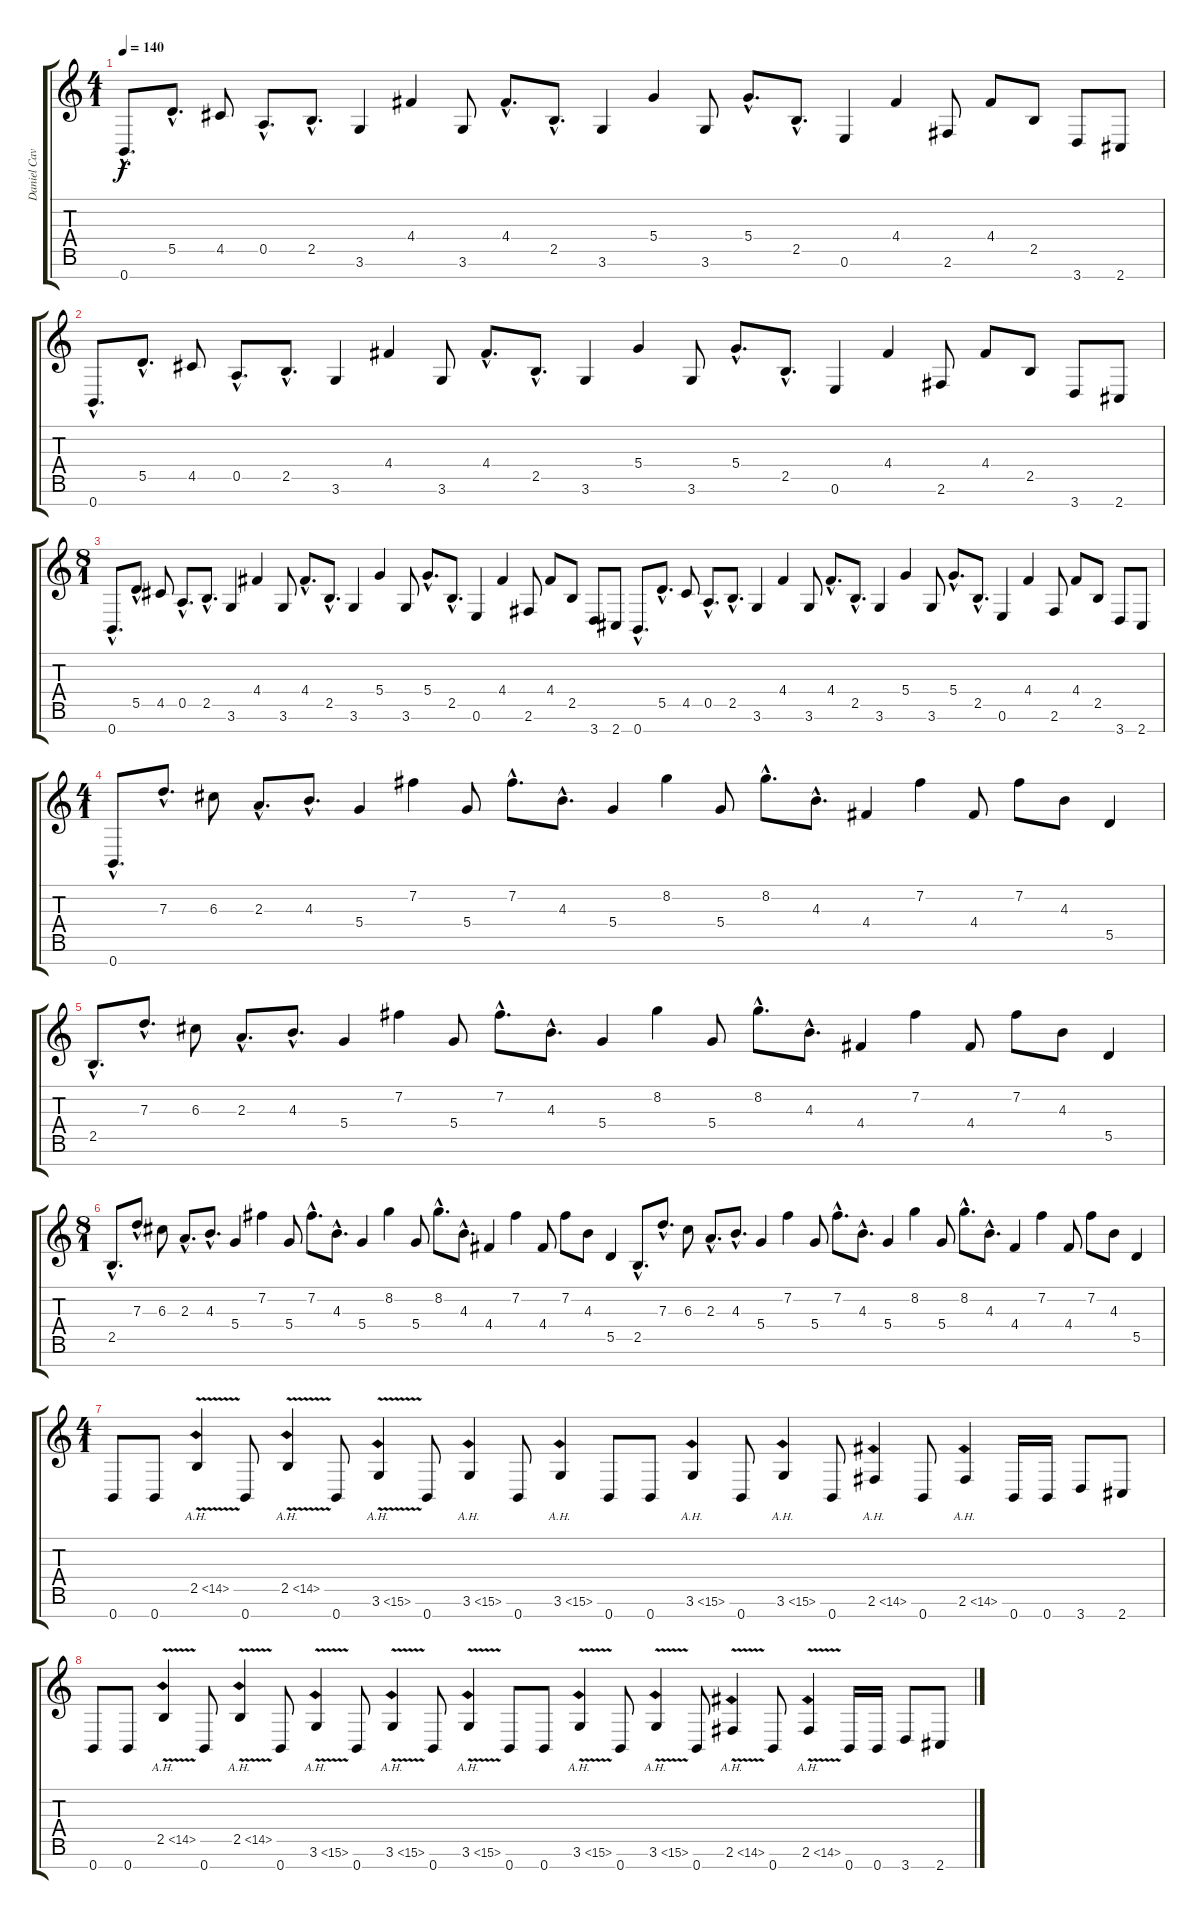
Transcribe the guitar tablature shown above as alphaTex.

\track ("Daniel Cavanagh" "Daniel Cav") {instrument overdrivenguitar}
\staff {score tabs}
\tuning (E4 B3 G3 D3 A2 E2 B1) {hide}
\ts (4 1)
\tempo 140
\clef g2
\ks c
0.7{hac}.8{d dy f instrument electricguitarclean} 5.5{hac}.8{d} 4.5.8{instrument electricguitarclean} 0.5{hac}.8{d} 2.5{hac}.8{d} 3.6.4{instrument electricguitarclean} 4.4.4 3.6.8{instrument electricguitarclean} 4.4{hac}.8{d} 2.5{hac}.8{d} 3.6.4{instrument electricguitarclean} 5.4.4 3.6.8 5.4{hac}.8{d instrument electricguitarclean} 2.5{hac}.8{d} 0.6.4 4.4.4{instrument electricguitarclean} 2.6.8 4.4.8 2.5.8{instrument electricguitarclean} 3.7.8 2.7.8 |
0.7{hac}.8{d instrument electricguitarclean} 5.5{hac}.8{d} 4.5.8{instrument electricguitarclean} 0.5{hac}.8{d} 2.5{hac}.8{d} 3.6.4{instrument electricguitarclean} 4.4.4 3.6.8{instrument electricguitarclean} 4.4{hac}.8{d} 2.5{hac}.8{d} 3.6.4{instrument electricguitarclean} 5.4.4 3.6.8 5.4{hac}.8{d instrument electricguitarclean} 2.5{hac}.8{d} 0.6.4 4.4.4{instrument electricguitarclean} 2.6.8 4.4.8 2.5.8{instrument electricguitarclean} 3.7.8 2.7.8 |
\ts (8 1)
0.7{hac}.8{d instrument electricguitarclean} 5.5{hac}.8{d} 4.5.8{instrument electricguitarclean} 0.5{hac}.8{d} 2.5{hac}.8{d} 3.6.4{instrument electricguitarclean} 4.4.4 3.6.8{instrument electricguitarclean} 4.4{hac}.8{d} 2.5{hac}.8{d} 3.6.4{instrument electricguitarclean} 5.4.4 3.6.8 5.4{hac}.8{d instrument electricguitarclean} 2.5{hac}.8{d} 0.6.4 4.4.4{instrument electricguitarclean} 2.6.8 4.4.8 2.5.8{instrument electricguitarclean} 3.7.8 2.7.8 0.7{hac}.8{d instrument electricguitarclean} 5.5{hac}.8{d} 4.5.8{instrument electricguitarclean} 0.5{hac}.8{d} 2.5{hac}.8{d} 3.6.4{instrument electricguitarclean} 4.4.4 3.6.8{instrument electricguitarclean} 4.4{hac}.8{d} 2.5{hac}.8{d} 3.6.4{instrument electricguitarclean} 5.4.4 3.6.8 5.4{hac}.8{d instrument electricguitarclean} 2.5{hac}.8{d} 0.6.4 4.4.4{instrument electricguitarclean} 2.6.8 4.4.8 2.5.8{instrument electricguitarclean} 3.7.8 2.7.8 |
\ts (4 1)
0.7{hac}.8{d instrument electricguitarclean} 7.3{hac}.8{d} 6.3.8{instrument electricguitarclean} 2.3{hac}.8{d} 4.3{hac}.8{d} 5.4.4{instrument electricguitarclean} 7.2.4 5.4.8{instrument electricguitarclean} 7.2{hac}.8{d} 4.3{hac}.8{d} 5.4.4{instrument electricguitarclean} 8.2.4 5.4.8 8.2{hac}.8{d instrument electricguitarclean} 4.3{hac}.8{d} 4.4.4 7.2.4{instrument electricguitarclean} 4.4.8 7.2.8 4.3.8{instrument electricguitarclean} 5.5.4 |
2.5{hac}.8{d instrument electricguitarclean} 7.3{hac}.8{d} 6.3.8{instrument electricguitarclean} 2.3{hac}.8{d} 4.3{hac}.8{d} 5.4.4{instrument electricguitarclean} 7.2.4 5.4.8{instrument electricguitarclean} 7.2{hac}.8{d} 4.3{hac}.8{d} 5.4.4{instrument electricguitarclean} 8.2.4 5.4.8 8.2{hac}.8{d instrument electricguitarclean} 4.3{hac}.8{d} 4.4.4 7.2.4{instrument electricguitarclean} 4.4.8 7.2.8 4.3.8{instrument electricguitarclean} 5.5.4 |
\ts (8 1)
2.5{hac}.8{d instrument electricguitarclean} 7.3{hac}.8{d} 6.3.8{instrument electricguitarclean} 2.3{hac}.8{d} 4.3{hac}.8{d} 5.4.4{instrument electricguitarclean} 7.2.4 5.4.8{instrument electricguitarclean} 7.2{hac}.8{d} 4.3{hac}.8{d} 5.4.4{instrument electricguitarclean} 8.2.4 5.4.8 8.2{hac}.8{d instrument electricguitarclean} 4.3{hac}.8{d} 4.4.4 7.2.4{instrument electricguitarclean} 4.4.8 7.2.8 4.3.8{instrument electricguitarclean} 5.5.4 2.5{hac}.8{d instrument electricguitarclean} 7.3{hac}.8{d} 6.3.8{instrument electricguitarclean} 2.3{hac}.8{d} 4.3{hac}.8{d} 5.4.4{instrument electricguitarclean} 7.2.4 5.4.8{instrument electricguitarclean} 7.2{hac}.8{d} 4.3{hac}.8{d} 5.4.4{instrument electricguitarclean} 8.2.4 5.4.8 8.2{hac}.8{d instrument electricguitarclean} 4.3{hac}.8{d} 4.4.4 7.2.4{instrument electricguitarclean} 4.4.8 7.2.8 4.3.8{instrument electricguitarclean} 5.5.4 |
\ts (4 1)
0.7.8{instrument distortionguitar} 0.7.8 2.5{ah 12 v}.4{instrument guitarharmonics} 0.7.8{instrument distortionguitar} 2.5{ah 12 v}.4{instrument guitarharmonics} 0.7.8{instrument distortionguitar} 3.6{ah 12 v}.4{instrument guitarharmonics} 0.7.8{instrument distortionguitar} 3.6{ah 12}.4{instrument guitarharmonics} 0.7.8{instrument distortionguitar} 3.6{ah 12}.4{instrument guitarharmonics} 0.7.8{instrument distortionguitar} 0.7.8{instrument distortionguitar} 3.6{ah 12}.4{instrument guitarharmonics} 0.7.8{instrument distortionguitar} 3.6{ah 12}.4{instrument guitarharmonics} 0.7.8{instrument distortionguitar} 2.6{ah 12}.4{instrument guitarharmonics} 0.7.8{instrument distortionguitar} 2.6{ah 12}.4{instrument guitarharmonics} 0.7.16{instrument distortionguitar} 0.7.16 3.7.8 2.7.8 |
0.7.8 0.7.8 2.5{ah 12 v}.4{instrument guitarharmonics} 0.7.8{instrument distortionguitar} 2.5{ah 12 v}.4{instrument guitarharmonics} 0.7.8{instrument distortionguitar} 3.6{ah 12 v}.4{instrument guitarharmonics} 0.7.8{instrument distortionguitar} 3.6{ah 12 v}.4{instrument guitarharmonics} 0.7.8{instrument distortionguitar} 3.6{ah 12 v}.4{instrument guitarharmonics} 0.7.8{instrument distortionguitar} 0.7.8{instrument distortionguitar} 3.6{ah 12 v}.4{instrument guitarharmonics} 0.7.8{instrument distortionguitar} 3.6{ah 12 v}.4{instrument guitarharmonics} 0.7.8{instrument distortionguitar} 2.6{ah 12 v}.4{instrument guitarharmonics} 0.7.8{instrument distortionguitar} 2.6{ah 12 v}.4{instrument guitarharmonics} 0.7.16{instrument distortionguitar} 0.7.16 3.7.8 2.7.8
